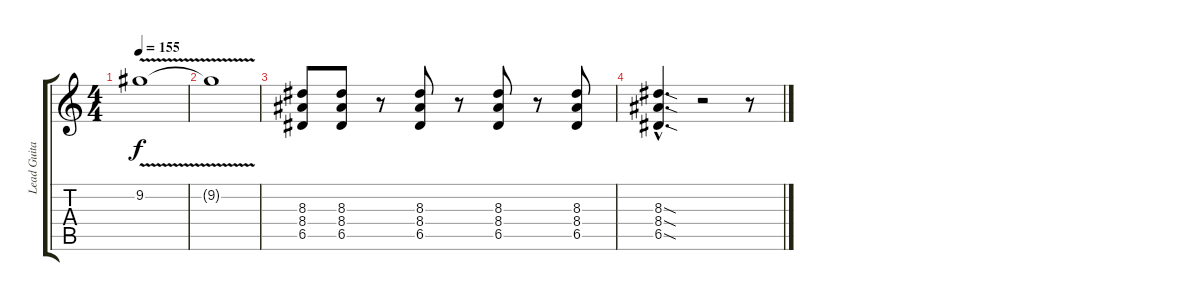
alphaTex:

\track ("Lead Guitar" "Lead Guita") {instrument overdrivenguitar}
\staff {score tabs}
\tuning (E4 B3 G3 D3 A2 E2) {hide}
\ts (4 4)
\tempo 155
\clef g2
\ks c
9.2{v}.1{dy f} |
9.2{t}.1 |
(8.3 8.4 6.5).8 (8.3 8.4 6.5).8 r.8 (8.3 8.4 6.5).8 r.8 (8.3 8.4 6.5).8 r.8 (8.3 8.4 6.5).8 |
(8.3{sod hac} 8.4{sod hac} 6.5{sod hac}).4{d} r.2 r.8
